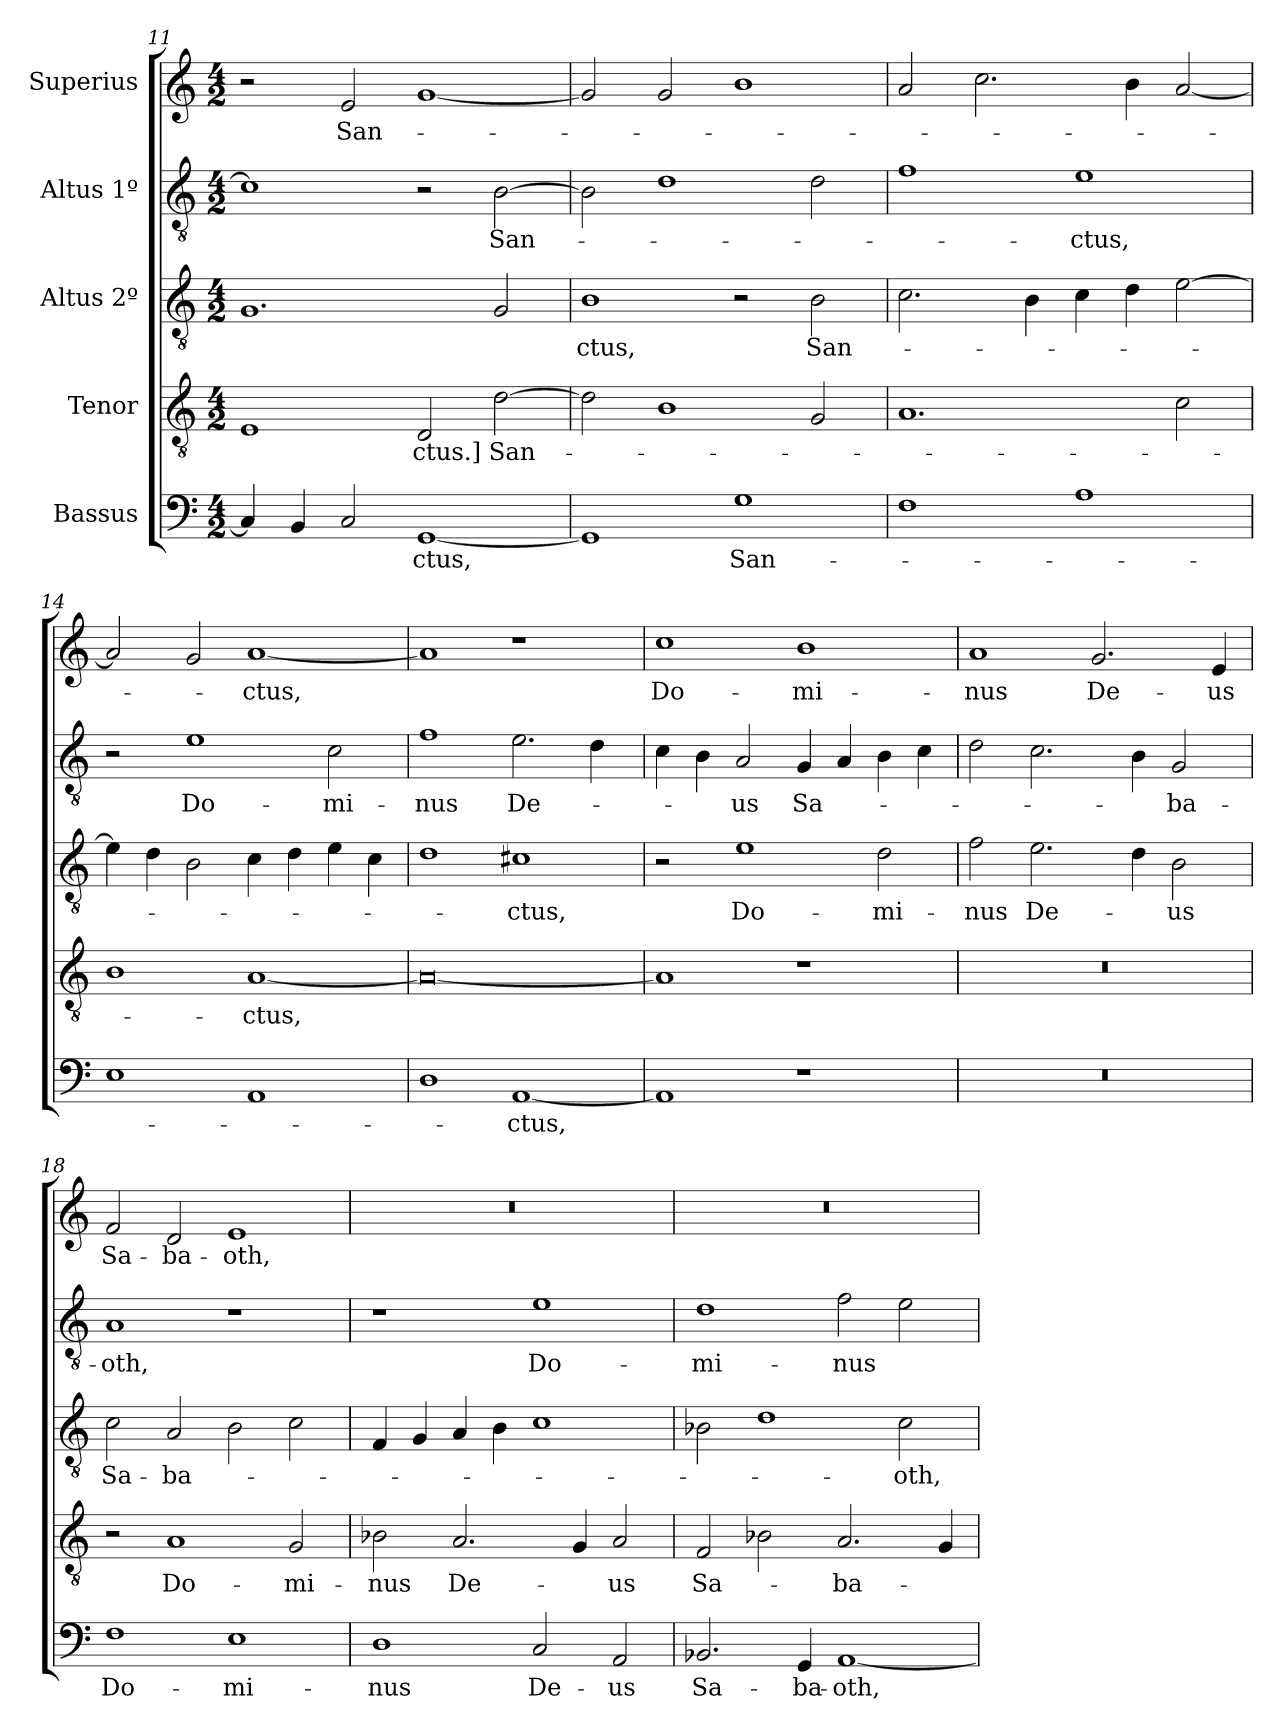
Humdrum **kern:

**kern	**text	**kern	**text	**kern	**text	**kern	**text	**kern	**text
*part5	*part5	*part4	*part4	*part3	*part3	*part2	*part2	*part1	*part1
*staff5	*staff5	*staff4	*staff4	*staff3	*staff3	*staff2	*staff2	*staff1	*staff1
*I"Bassus	*	*I"Tenor	*	*I"Altus 2º	*	*I"Altus 1º	*	*I"Superius	*
*clefF4	*	*clefGv2	*	*clefGv2	*	*clefGv2	*	*clefG2	*
*k[]	*	*k[]	*	*k[]	*	*k[]	*	*k[]	*
*M4/2	*	*M4/2	*	*M4/2	*	*M4/2	*	*M4/2	*
=11	=11	=11	=11	=11	=11	=11	=11	=11	=11
4C/]	.	1E/	.	1.G/	.	1c\]	.	2r	.
4BB/	.	.	.	.	.	.	.	.	.
2C/	.	.	.	.	.	.	.	2e/	San-
[1GG/	-ctus,	2D/	-ctus.]	.	.	2r	.	[1g/	.
.	.	[2d\	San-	2G/	.	[2B\	San-	.	.
=12	=12	=12	=12	=12	=12	=12	=12	=12	=12
1GG/]	.	2d\]	.	1B\	-ctus,	2B\]	.	2g/]	.
.	.	1B\	.	.	.	1d\	.	2g/	.
1G\	San-	.	.	2r	.	.	.	1b\	.
.	.	2G/	.	2B\	San-	2d\	.	.	.
=13	=13	=13	=13	=13	=13	=13	=13	=13	=13
1F\	.	1.A/	.	2.c\	.	1f\	.	2a/	.
.	.	.	.	.	.	.	.	2.cc\	.
.	.	.	.	4B\	.	.	.	.	.
1A\	.	.	.	4c\	.	1e\	-ctus,	.	.
.	.	.	.	4d\	.	.	.	4b\	.
.	.	2c\	.	[2e\	.	.	.	[2a/	.
=14	=14	=14	=14	=14	=14	=14	=14	=14	=14
1E\	.	1B\	.	4e\]	.	2r	.	2a/]	.
.	.	.	.	4d\	.	.	.	.	.
.	.	.	.	2B\	.	1e\	Do-	2g/	.
1AA/	.	[1A/	-ctus,	4c\	.	.	.	[1a/	-ctus,
.	.	.	.	4d\	.	.	.	.	.
.	.	.	.	4e\	.	2c\	-mi-	.	.
.	.	.	.	4c\	.	.	.	.	.
=15	=15	=15	=15	=15	=15	=15	=15	=15	=15
1D\	.	0A/_	.	1d\	.	1f\	-nus	1a/]	.
[1AA/	-ctus,	.	.	1c#X\	-ctus,	2.e\	De-	1r	.
.	.	.	.	.	.	4d\	.	.	.
=16	=16	=16	=16	=16	=16	=16	=16	=16	=16
1AA/]	.	1A/]	.	2r	.	4c\	.	1cc\	Do-
.	.	.	.	.	.	4B\	.	.	.
.	.	.	.	1e\	Do-	2A/	-us	.	.
1r	.	1r	.	.	.	4G/	Sa-	1b\	-mi-
.	.	.	.	.	.	4A/	.	.	.
.	.	.	.	2d\	-mi-	4B\	.	.	.
.	.	.	.	.	.	4c\	.	.	.
=17	=17	=17	=17	=17	=17	=17	=17	=17	=17
0r	.	0r	.	2f\	-nus	2d\	.	1a/	-nus
.	.	.	.	2.e\	De-	2.c\	.	.	.
.	.	.	.	.	.	.	.	2.g/	De-
.	.	.	.	4d\	.	4B\	.	.	.
.	.	.	.	2B\	-us	2G/	-ba-	.	.
.	.	.	.	.	.	.	.	4e/	-us
=18	=18	=18	=18	=18	=18	=18	=18	=18	=18
1F\	Do-	2r	.	2c\	Sa-	1A/	-oth,	2f/	Sa-
.	.	1A/	Do-	2A/	-ba-	.	.	2d/	-ba-
1E\	-mi-	.	.	2B\	.	1r	.	1e/	-oth,
.	.	2G/	-mi-	2c\	.	.	.	.	.
=19	=19	=19	=19	=19	=19	=19	=19	=19	=19
1D\	-nus	2B-X\	-nus	4F/	.	1r	.	0r	.
.	.	.	.	4G/	.	.	.	.	.
.	.	2.A/	De-	4A/	.	.	.	.	.
.	.	.	.	4B\	.	.	.	.	.
2C/	De-	.	.	1c\	.	1e\	Do-	.	.
.	.	4G/	.	.	.	.	.	.	.
2AA/	-us	2A/	-us	.	.	.	.	.	.
=20	=20	=20	=20	=20	=20	=20	=20	=20	=20
2.BB-X/	Sa-	2F/	Sa-	2B-X\	.	1d\	-mi-	0r	.
.	.	2B-X\	.	1d\	.	.	.	.	.
4GG/	-ba-	.	.	.	.	.	.	.	.
[1AA/	-oth,	2.A/	-ba-	.	.	2f\	-nus	.	.
.	.	.	.	2c\	-oth,	2e\	.	.	.
.	.	4G/	.	.	.	.	.	.	.
=	=	=	=	=	=	=	=	=	=
*-	*-	*-	*-	*-	*-	*-	*-	*-	*-
